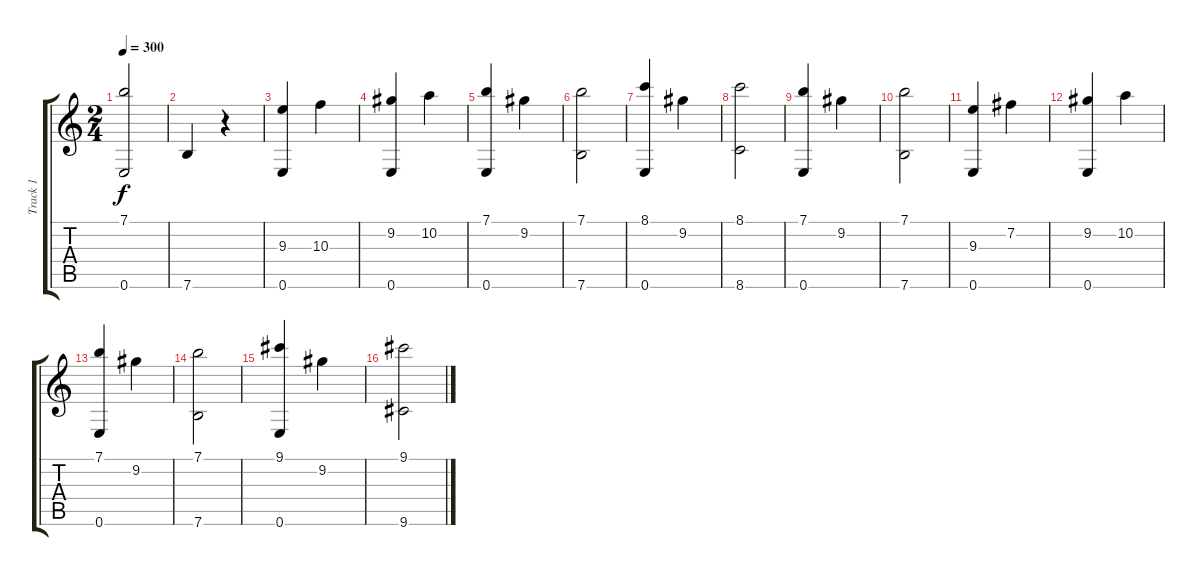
\track ("Track 1" "Track 1") {instrument acousticguitarnylon}
\staff {score tabs}
\tuning (E4 B3 G3 D3 A2 E2) {hide}
\ts (2 4)
\tempo 300
\clef g2
\ks c
(7.1 0.6).2{dy f} |
7.6.4 r.4 |
(9.3 0.6).4 10.3.4 |
(9.2 0.6).4 10.2.4 |
(7.1 0.6).4 9.2.4 |
(7.1 7.6).2 |
(8.1 0.6).4 9.2.4 |
(8.1 8.6).2 |
(7.1 0.6).4 9.2.4 |
(7.1 7.6).2 |
(9.3 0.6).4 7.2.4 |
(9.2 0.6).4 10.2.4 |
(7.1 0.6).4 9.2.4 |
(7.1 7.6).2 |
(9.1 0.6).4 9.2.4 |
(9.1 9.6).2
